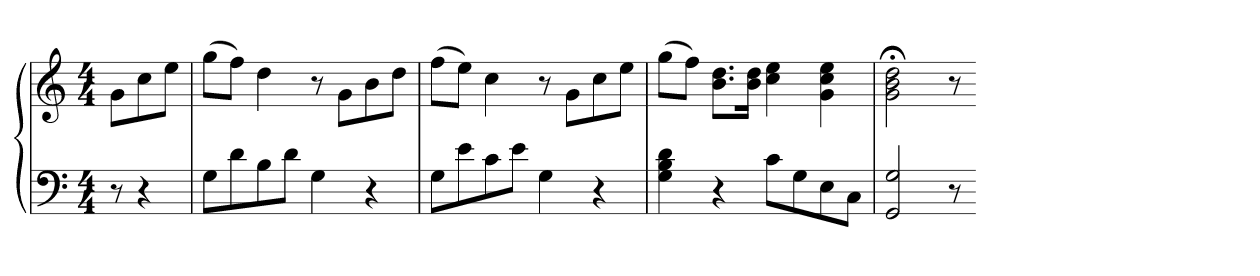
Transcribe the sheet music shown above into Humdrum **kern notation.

**kern	**kern
*part1	*part1
*staff2	*staff1
*clefF4	*clefG2
*k[]	*k[]
*C:	*C:
*M4/4	*M4/4
=	=
8r	8gL
4r	8cc
.	8eeJ
=	=
8GL	(8ggL
8d	8ffJ)
8B	4dd
8dJ	.
4G	8r
.	8gL
4r	8b
.	8ddJ
=	=
8GL	(8ffL
8e	8eeJ)
8c	4cc
8eJ	.
4G	8r
.	8gL
4r	8cc
.	8eeJ
=	=
4G 4B 4d	(8ggL
.	8ffJ)
4r	8.b 8.ddL
.	16b 16ddJk
8cL	4cc 4ee
8G	.
8E	4g 4cc 4ee
8CJ	.
=	=
2GG 2G	2g;< 2b;< 2dd;<
8r	8r
=-	=-
*-	*-
